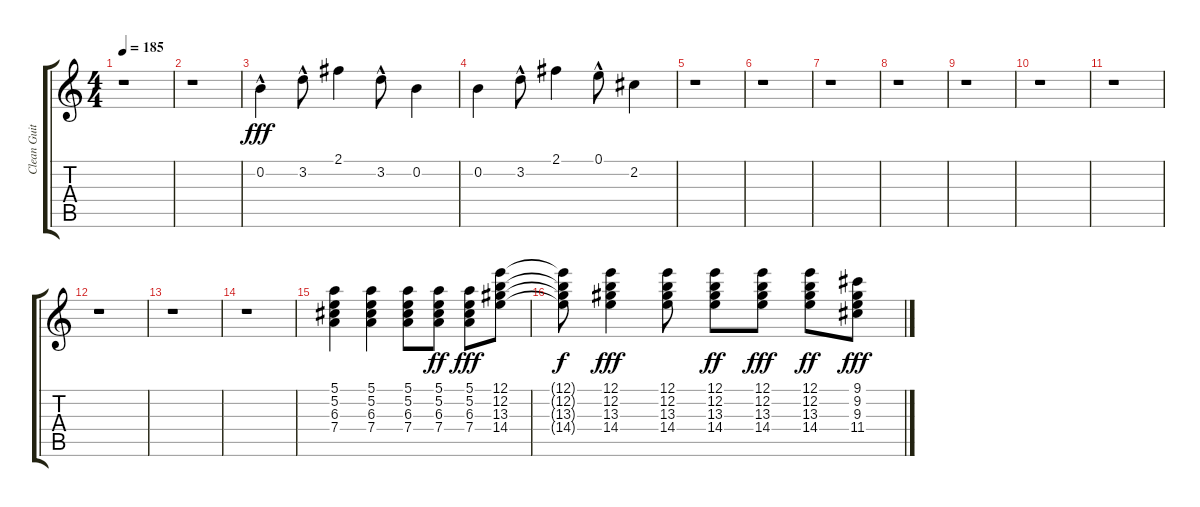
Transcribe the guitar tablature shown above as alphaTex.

\track ("Clean Guitar" "Clean Guit") {instrument acousticguitarnylon}
\staff {score tabs}
\tuning (E4 B3 G3 D3 A2 E2) {hide}
\ts (4 4)
\tempo 185
\clef g2
\ks c
r.1{dy fff} |
r.1 |
0.2{hac}.4 3.2{hac}.8 2.1.4 3.2{hac}.8 0.2.4 |
0.2.4 3.2{hac}.8 2.1.4 0.1{hac}.8 2.2.4 |
r.1 |
r.1 |
r.1 |
r.1 |
r.1 |
r.1 |
r.1 |
r.1 |
r.1 |
r.1 |
(5.1 5.2 6.3 7.4).4 (5.1 5.2 6.3 7.4).4 (5.1 5.2 6.3 7.4).8 (5.1 5.2 6.3 7.4).8{dy ff} (5.1 5.2 6.3 7.4).8{dy fff} (12.1 12.2 13.3 14.4).8 |
(12.1{t} 12.2{t} 13.3{t} 14.4{t}).8{dy f} (12.1 12.2 13.3 14.4).4{dy fff} (12.1 12.2 13.3 14.4).8 (12.1 12.2 13.3 14.4).8{dy ff} (12.1 12.2 13.3 14.4).8{dy fff} (12.1 12.2 13.3 14.4).8{dy ff} (9.1 9.2 9.3 11.4).8{dy fff}
